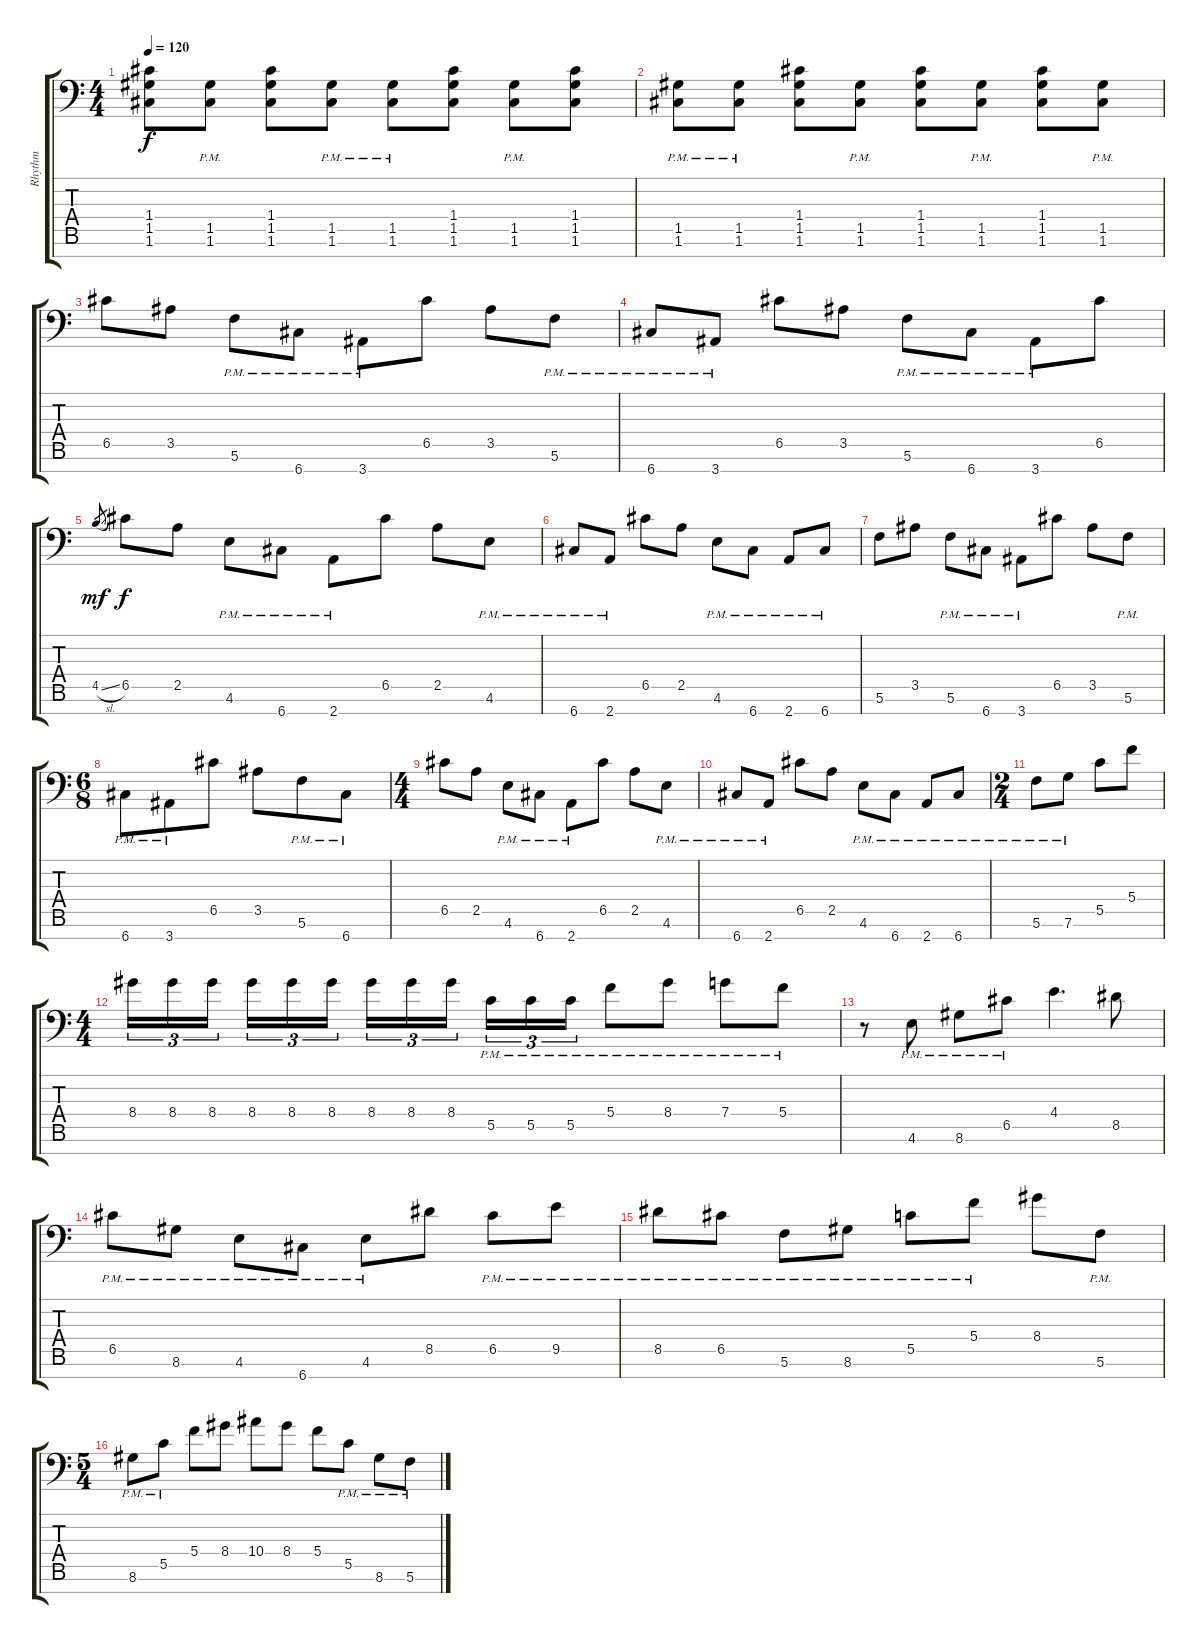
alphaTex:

\track ("Rhythm" "Rhythm") {instrument distortionguitar}
\staff {score tabs}
\tuning (E4 C4 G3 C3 G2 C2 G1) {hide}
\ts (4 4)
\tempo 120
\clef f4
\ks c
(1.4 1.5 1.6).8{dy f} (1.5{pm} 1.6{pm}).8 (1.4 1.5 1.6).8 (1.5{pm} 1.6{pm}).8 (1.5{pm} 1.6{pm}).8 (1.4 1.5 1.6).8 (1.5{pm} 1.6{pm}).8 (1.4 1.5 1.6).8 |
(1.5{pm} 1.6{pm}).8 (1.5{pm} 1.6{pm}).8 (1.4 1.5 1.6).8 (1.5{pm} 1.6{pm}).8 (1.4 1.5 1.6).8 (1.5{pm} 1.6{pm}).8 (1.4 1.5 1.6).8 (1.5{pm} 1.6{pm}).8 |
6.5.8 3.5.8 5.6{pm}.8 6.7{pm}.8 3.7{pm}.8 6.5.8 3.5.8 5.6{pm}.8 |
6.7{pm}.8 3.7{pm}.8 6.5.8 3.5.8 5.6{pm}.8 6.7{pm}.8 3.7{pm}.8 6.5.8 |
4.5{sl}.8{gr dy mf} 6.5.8{dy f} 2.5.8 4.6{pm}.8 6.7{pm}.8 2.7{pm}.8 6.5.8 2.5.8 4.6{pm}.8 |
6.7{pm}.8 2.7{pm}.8 6.5.8 2.5.8 4.6{pm}.8 6.7{pm}.8 2.7{pm}.8 6.7{pm}.8 |
5.6.8 3.5.8 5.6{pm}.8 6.7{pm}.8 3.7{pm}.8 6.5.8 3.5.8 5.6{pm}.8 |
\ts (6 8)
6.7{pm}.8 3.7{pm}.8 6.5.8 3.5.8 5.6{pm}.8 6.7{pm}.8 |
\ts (4 4)
6.5.8 2.5.8 4.6{pm}.8 6.7{pm}.8 2.7{pm}.8 6.5.8 2.5.8 4.6{pm}.8 |
6.7{pm}.8 2.7{pm}.8 6.5.8 2.5.8 4.6{pm}.8 6.7{pm}.8 2.7{pm}.8 6.7{pm}.8 |
\ts (2 4)
5.6{pm}.8 7.6{pm}.8 5.5.8 5.4.8 |
\ts (4 4)
8.4.16{tu (3 2)} 8.4.16{tu (3 2)} 8.4.16{tu (3 2) beam splitsecondary} 8.4.16{tu (3 2)} 8.4.16{tu (3 2)} 8.4.16{tu (3 2)} 8.4.16{tu (3 2)} 8.4.16{tu (3 2)} 8.4.16{tu (3 2) beam splitsecondary} 5.5{pm}.16{tu (3 2)} 5.5{pm}.16{tu (3 2)} 5.5{pm}.16{tu (3 2)} 5.4{pm}.8 8.4{pm}.8 7.4{pm}.8 5.4{pm}.8 |
r.8 4.6{pm}.8 8.6{pm}.8 6.5{pm}.8 4.4.4{d} 8.5.8 |
6.5{pm}.8 8.6{pm}.8 4.6{pm}.8 6.7{pm}.8 4.6{pm}.8 8.5.8 6.5{pm}.8 9.5{pm}.8 |
8.5{pm}.8 6.5{pm}.8 5.6{pm}.8 8.6{pm}.8 5.5{pm}.8 5.4{pm}.8 8.4.8 5.6{pm}.8 |
\ts (5 4)
8.6{pm}.8 5.5{pm}.8 5.4.8 8.4.8 10.4.8 8.4.8 5.4.8 5.5{pm}.8 8.6{pm}.8 5.6{pm}.8
